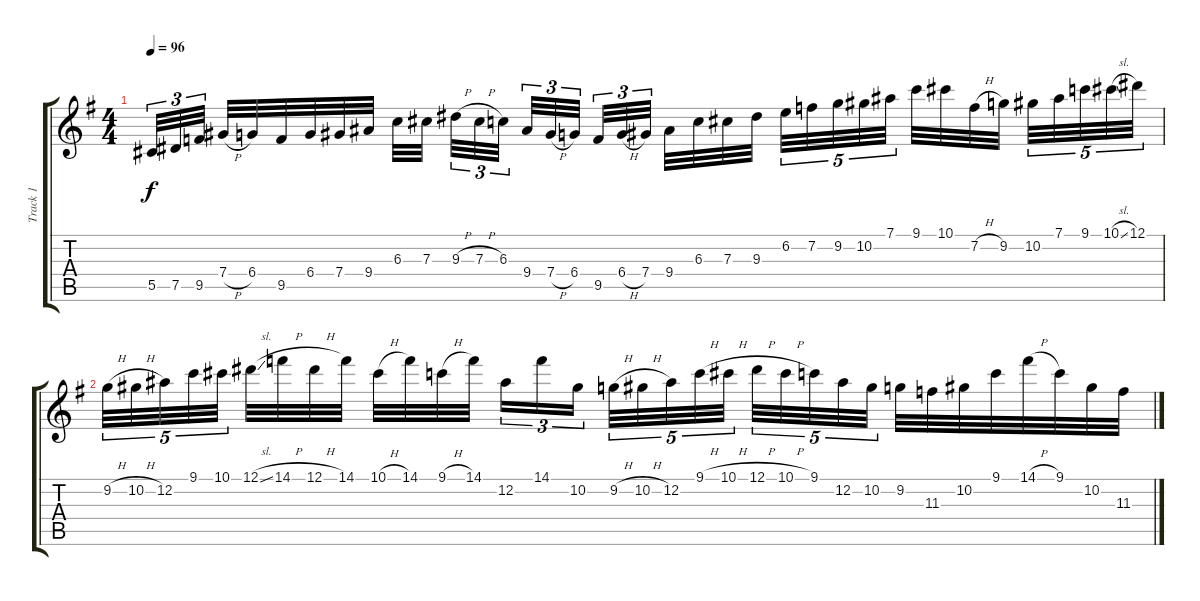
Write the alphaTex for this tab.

\track ("Track 1" "Track 1") {instrument overdrivenguitar}
\staff {score tabs}
\tuning (Eb4 Bb3 Gb3 Db3 Ab2 Eb2) {hide}
\ts (4 4)
\tempo 96
\clef g2
\ks g
5.5.32{tu (3 2) dy f} 7.5.32{tu (3 2)} 9.5.32{tu (3 2)} 7.4{h}.32 6.4.32 9.5.32 6.4.32 7.4.32 9.4.32 6.3.32 7.3.32 9.3{h}.32{tu (3 2)} 7.3{h}.32{tu (3 2)} 6.3.32{tu (3 2)} 9.4.32{tu (3 2)} 7.4{h}.32{tu (3 2)} 6.4.32{tu (3 2)} 9.5.32{tu (3 2)} 6.4{h}.32{tu (3 2)} 7.4.32{tu (3 2)} 9.4.32 6.3.32 7.3.32 9.3.32 6.2.32{tu (5 4)} 7.2.32{tu (5 4)} 9.2.32{tu (5 4)} 10.2.32{tu (5 4)} 7.1.32{tu (5 4)} 9.1.32 10.1.32 7.2{h}.32 9.2.32 10.2.32{tu (5 4)} 7.1.32{tu (5 4)} 9.1.32{tu (5 4)} 10.1{sl}.32{tu (5 4)} 12.1.32{tu (5 4)} |
9.2{h}.32{tu (5 4) volume 0} 10.2{h}.32{tu (5 4)} 12.2.32{tu (5 4)} 9.1.32{tu (5 4)} 10.1.32{tu (5 4)} 12.1{sl}.32 14.1{h}.32 12.1{h}.32 14.1.32 10.1{h}.32 14.1.32 9.1{h}.32 14.1.32 12.2.16{tu (3 2)} 14.1.16{tu (3 2)} 10.2.16{tu (3 2)} 9.2{h}.32{tu (5 4)} 10.2{h}.32{tu (5 4)} 12.2.32{tu (5 4)} 9.1{h}.32{tu (5 4)} 10.1{h}.32{tu (5 4)} 12.1{h}.32{tu (5 4)} 10.1{h}.32{tu (5 4)} 9.1.32{tu (5 4)} 12.2.32{tu (5 4)} 10.2.32{tu (5 4)} 9.2.32 11.3.32 10.2.32 9.1.32 14.1{h}.32 9.1.32 10.2.32 11.3.32
